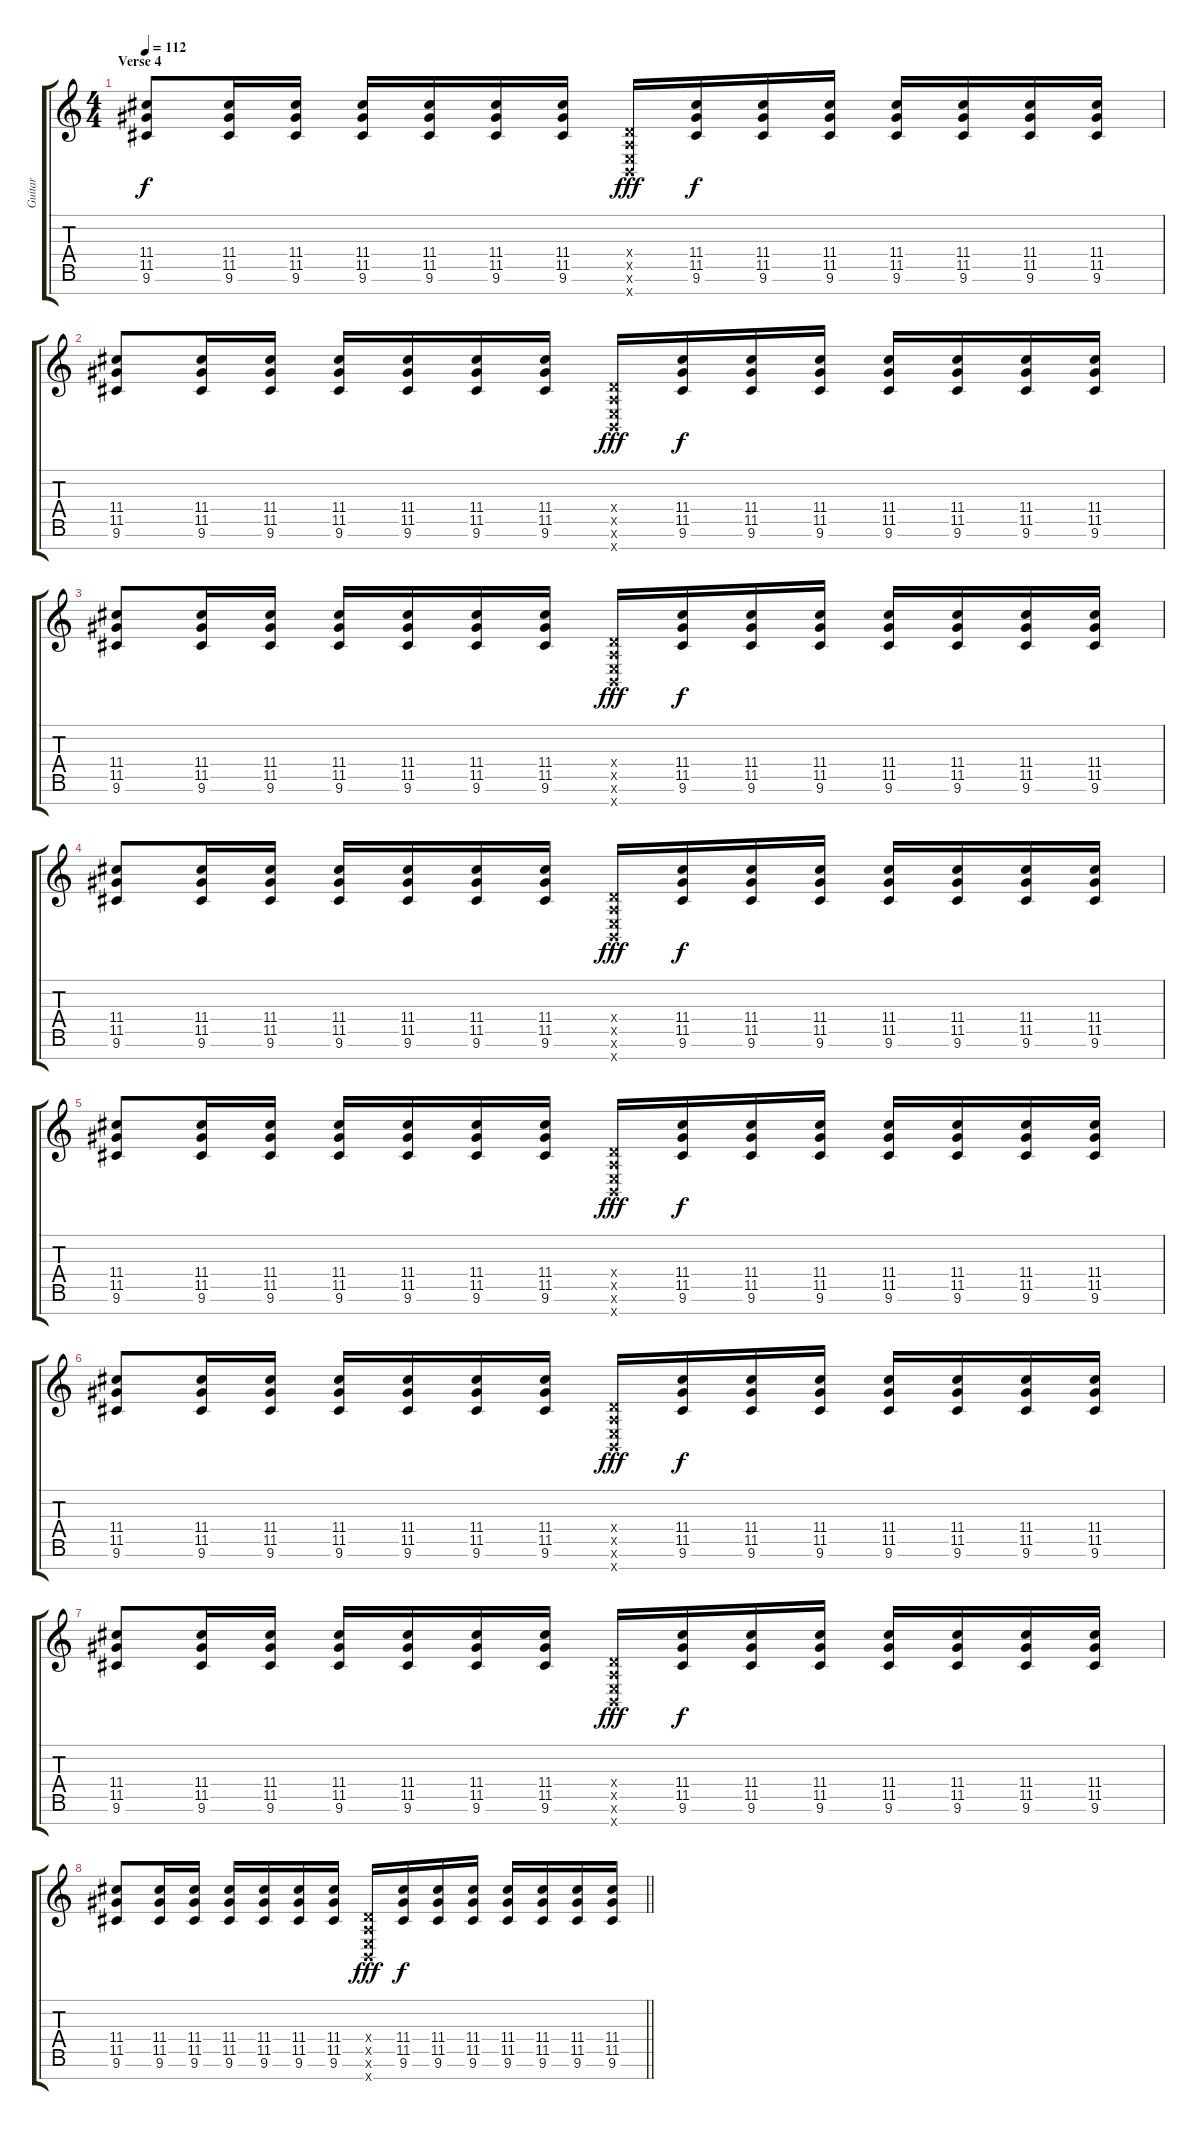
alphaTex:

\track ("Guitar" "Guitar") {instrument distortionguitar}
\staff {score tabs}
\tuning (E4 B3 G3 D3 A2 E2 B1) {hide}
\ts (4 4)
\section ("" "Verse 4")
\tempo 112
\clef g2
\ks c
(11.4 11.5 9.6).8{dy f} (11.4 11.5 9.6).16 (11.4 11.5 9.6).16 (11.4 11.5 9.6).16 (11.4 11.5 9.6).16 (11.4 11.5 9.6).16 (11.4 11.5 9.6).16 (0.4{x} 0.5{x} 0.6{x} 0.7{x}).16{dy fff} (11.4 11.5 9.6).16{dy f} (11.4 11.5 9.6).16 (11.4 11.5 9.6).16 (11.4 11.5 9.6).16 (11.4 11.5 9.6).16 (11.4 11.5 9.6).16 (11.4 11.5 9.6).16 |
(11.4 11.5 9.6).8 (11.4 11.5 9.6).16 (11.4 11.5 9.6).16 (11.4 11.5 9.6).16 (11.4 11.5 9.6).16 (11.4 11.5 9.6).16 (11.4 11.5 9.6).16 (0.4{x} 0.5{x} 0.6{x} 0.7{x}).16{dy fff} (11.4 11.5 9.6).16{dy f} (11.4 11.5 9.6).16 (11.4 11.5 9.6).16 (11.4 11.5 9.6).16 (11.4 11.5 9.6).16 (11.4 11.5 9.6).16 (11.4 11.5 9.6).16 |
(11.4 11.5 9.6).8 (11.4 11.5 9.6).16 (11.4 11.5 9.6).16 (11.4 11.5 9.6).16 (11.4 11.5 9.6).16 (11.4 11.5 9.6).16 (11.4 11.5 9.6).16 (0.4{x} 0.5{x} 0.6{x} 0.7{x}).16{dy fff} (11.4 11.5 9.6).16{dy f} (11.4 11.5 9.6).16 (11.4 11.5 9.6).16 (11.4 11.5 9.6).16 (11.4 11.5 9.6).16 (11.4 11.5 9.6).16 (11.4 11.5 9.6).16 |
(11.4 11.5 9.6).8 (11.4 11.5 9.6).16 (11.4 11.5 9.6).16 (11.4 11.5 9.6).16 (11.4 11.5 9.6).16 (11.4 11.5 9.6).16 (11.4 11.5 9.6).16 (0.4{x} 0.5{x} 0.6{x} 0.7{x}).16{dy fff} (11.4 11.5 9.6).16{dy f} (11.4 11.5 9.6).16 (11.4 11.5 9.6).16 (11.4 11.5 9.6).16 (11.4 11.5 9.6).16 (11.4 11.5 9.6).16 (11.4 11.5 9.6).16 |
(11.4 11.5 9.6).8 (11.4 11.5 9.6).16 (11.4 11.5 9.6).16 (11.4 11.5 9.6).16 (11.4 11.5 9.6).16 (11.4 11.5 9.6).16 (11.4 11.5 9.6).16 (0.4{x} 0.5{x} 0.6{x} 0.7{x}).16{dy fff} (11.4 11.5 9.6).16{dy f} (11.4 11.5 9.6).16 (11.4 11.5 9.6).16 (11.4 11.5 9.6).16 (11.4 11.5 9.6).16 (11.4 11.5 9.6).16 (11.4 11.5 9.6).16 |
(11.4 11.5 9.6).8 (11.4 11.5 9.6).16 (11.4 11.5 9.6).16 (11.4 11.5 9.6).16 (11.4 11.5 9.6).16 (11.4 11.5 9.6).16 (11.4 11.5 9.6).16 (0.4{x} 0.5{x} 0.6{x} 0.7{x}).16{dy fff} (11.4 11.5 9.6).16{dy f} (11.4 11.5 9.6).16 (11.4 11.5 9.6).16 (11.4 11.5 9.6).16 (11.4 11.5 9.6).16 (11.4 11.5 9.6).16 (11.4 11.5 9.6).16 |
(11.4 11.5 9.6).8 (11.4 11.5 9.6).16 (11.4 11.5 9.6).16 (11.4 11.5 9.6).16 (11.4 11.5 9.6).16 (11.4 11.5 9.6).16 (11.4 11.5 9.6).16 (0.4{x} 0.5{x} 0.6{x} 0.7{x}).16{dy fff} (11.4 11.5 9.6).16{dy f} (11.4 11.5 9.6).16 (11.4 11.5 9.6).16 (11.4 11.5 9.6).16 (11.4 11.5 9.6).16 (11.4 11.5 9.6).16 (11.4 11.5 9.6).16 |
\barLineRight lightlight
(11.4 11.5 9.6).8 (11.4 11.5 9.6).16 (11.4 11.5 9.6).16 (11.4 11.5 9.6).16 (11.4 11.5 9.6).16 (11.4 11.5 9.6).16 (11.4 11.5 9.6).16 (0.4{x} 0.5{x} 0.6{x} 0.7{x}).16{dy fff} (11.4 11.5 9.6).16{dy f} (11.4 11.5 9.6).16 (11.4 11.5 9.6).16 (11.4 11.5 9.6).16 (11.4 11.5 9.6).16 (11.4 11.5 9.6).16 (11.4 11.5 9.6).16
